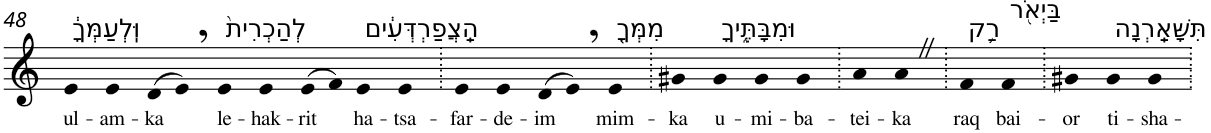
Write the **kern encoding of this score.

**kern	**text
*part1	*part1
*staff1	*staff1
*I"Piano	*
*I'Pno	*
!!LO:PB:g=z
*clefG2	*
*k[]	*
=48	=48
!LO:TX:a:t=וּֽלְעַמְּךָ֔	!
!	!LO:LY:b
4e	ul-
!	!LO:LY:b
4e	-am-
!	!LO:LY:b
(>8d	-ka
8e,)	.
!LO:TX:a:t=לְהַכְרִית֙	!
!	!LO:LY:b
4e	le-
!	!LO:LY:b
4e	-hak-
!	!LO:LY:b
(>8e	-rit
8f)	.
!LO:TX:a:t=הַֽצֲפַרְדְּעִ֔ים	!
!	!LO:LY:b
4e	ha-
!	!LO:LY:b
4e	-tsa-
=49.	=49.
!	!LO:LY:b
4e	-far-
!	!LO:LY:b
4e	-de-
!	!LO:LY:b
(>8d	-im
8e,)	.
!LO:TX:a:t=מִמְּךָ֖	!
!	!LO:LY:b
4e	mim-
=50.	=50.
!	!LO:LY:b
4g#X	-ka
!LO:TX:a:t=וּמִבָּתֶּ֑יךָ	!
!	!LO:LY:b
4g#	u-
!	!LO:LY:b
4g#	-mi-
!	!LO:LY:b
4g#	-ba-
=51.	=51.
!	!LO:LY:b
4a	-tei-
!	!LO:LY:b
4aZ	-ka
=52.	=52.
!LO:TX:a:t=רַ֥ק	!
!	!LO:LY:b
4f	raq
!LO:TX:a:t=בַּיְאֹ֖ר	!
!	!LO:LY:b
4f	bai-
=53.	=53.
!	!LO:LY:b
4g#X	-or
!LO:TX:a:t=תִּשָּׁאַֽרְנָה	!
!	!LO:LY:b
4g#	ti-
!	!LO:LY:b
4g#	-sha-
=.	=.
*-	*-
